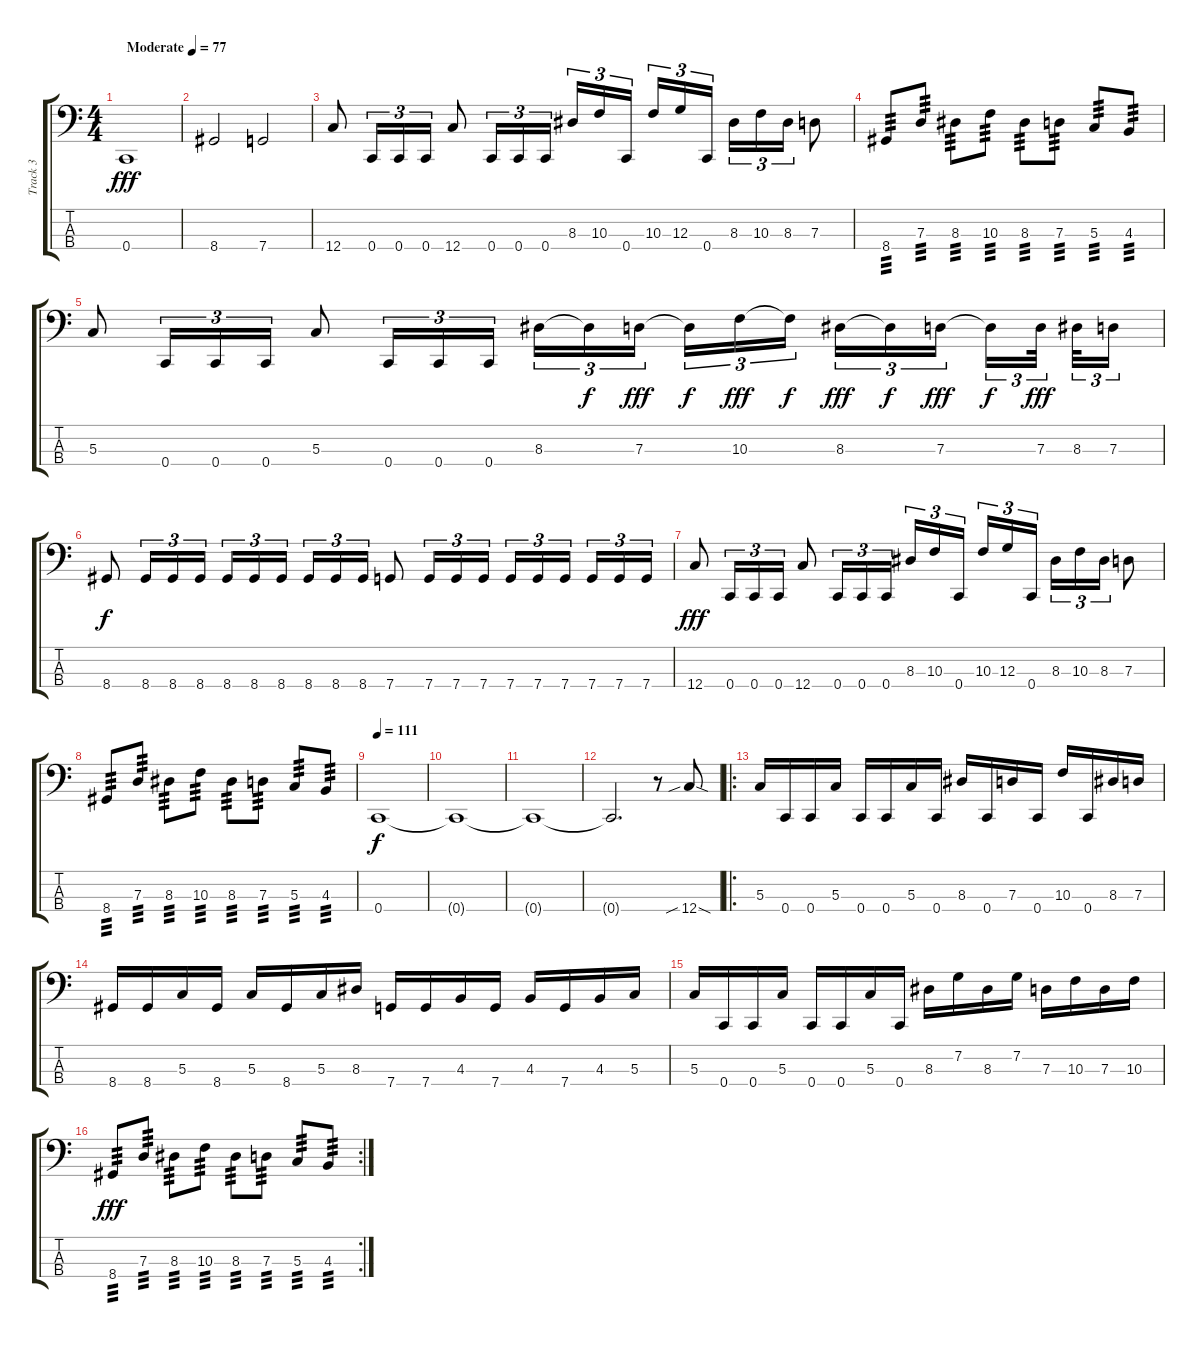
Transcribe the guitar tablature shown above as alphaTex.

\track ("Track 3" "Track 3") {instrument electricbasspick}
\staff {score tabs}
\tuning (F2 C2 G1 C1) {hide}
\ts (4 4)
\tempo (77 "Moderate")
\clef f4
\ks c
0.4.1{dy fff instrument electricbasspick} |
8.4.2 7.4.2 |
12.4.8 0.4.16{tu (3 2)} 0.4.16{tu (3 2)} 0.4.16{tu (3 2)} 12.4.8 0.4.16{tu (3 2)} 0.4.16{tu (3 2)} 0.4.16{tu (3 2)} 8.3.16{tu (3 2)} 10.3.16{tu (3 2)} 0.4.16{tu (3 2) beam splitsecondary} 10.3.16{tu (3 2)} 12.3.16{tu (3 2)} 0.4.16{tu (3 2)} 8.3.16{tu (3 2)} 10.3.16{tu (3 2)} 8.3.16{tu (3 2)} 7.3.8 |
8.4.8{tp 3} 7.3.8{tp 3} 8.3.8{tp 3} 10.3.8{tp 3} 8.3.8{tp 3} 7.3.8{tp 3} 5.3.8{tp 3} 4.3.8{tp 3} |
5.3.8 0.4.16{tu (3 2)} 0.4.16{tu (3 2)} 0.4.16{tu (3 2)} 5.3.8 0.4.16{tu (3 2)} 0.4.16{tu (3 2)} 0.4.16{tu (3 2)} 8.3.16{tu (3 2)} 8.3{t}.16{tu (3 2) dy f} 7.3.16{tu (3 2) dy fff beam splitsecondary} 7.3{t}.16{tu (3 2) dy f} 10.3.16{tu (3 2) dy fff} 10.3{t}.16{tu (3 2) dy f} 8.3.16{tu (3 2) dy fff} 8.3{t}.16{tu (3 2) dy f} 7.3.16{tu (3 2) dy fff beam splitsecondary} 7.3{t}.16{tu (3 2) dy f} 7.3.32{tu (3 2) dy fff beam splitsecondary} 8.3.32{tu (3 2)} 7.3.16{tu (3 2)} |
8.4.8{dy f} 8.4.16{tu (3 2)} 8.4.16{tu (3 2)} 8.4.16{tu (3 2)} 8.4.16{tu (3 2)} 8.4.16{tu (3 2)} 8.4.16{tu (3 2) beam splitsecondary} 8.4.16{tu (3 2)} 8.4.16{tu (3 2)} 8.4.16{tu (3 2)} 7.4.8 7.4.16{tu (3 2)} 7.4.16{tu (3 2)} 7.4.16{tu (3 2)} 7.4.16{tu (3 2)} 7.4.16{tu (3 2)} 7.4.16{tu (3 2) beam splitsecondary} 7.4.16{tu (3 2)} 7.4.16{tu (3 2)} 7.4.16{tu (3 2)} |
12.4.8{dy fff} 0.4.16{tu (3 2)} 0.4.16{tu (3 2)} 0.4.16{tu (3 2)} 12.4.8 0.4.16{tu (3 2)} 0.4.16{tu (3 2)} 0.4.16{tu (3 2)} 8.3.16{tu (3 2)} 10.3.16{tu (3 2)} 0.4.16{tu (3 2) beam splitsecondary} 10.3.16{tu (3 2)} 12.3.16{tu (3 2)} 0.4.16{tu (3 2)} 8.3.16{tu (3 2)} 10.3.16{tu (3 2)} 8.3.16{tu (3 2)} 7.3.8 |
8.4.8{tp 3} 7.3.8{tp 3} 8.3.8{tp 3} 10.3.8{tp 3} 8.3.8{tp 3} 7.3.8{tp 3} 5.3.8{tp 3} 4.3.8{tp 3} |
\tempo 111
0.4.1{dy f} |
0.4{t}.1 |
0.4{t}.1 |
0.4{t}.2{d} r.8 12.4{sib sod}.8 |
\ro
5.3.16 0.4.16 0.4.16 5.3.16 0.4.16 0.4.16 5.3.16 0.4.16 8.3.16 0.4.16 7.3.16 0.4.16 10.3.16 0.4.16 8.3.16 7.3.16 |
8.4.16 8.4.16 5.3.16 8.4.16 5.3.16 8.4.16 5.3.16 8.3.16 7.4.16 7.4.16 4.3.16 7.4.16 4.3.16 7.4.16 4.3.16 5.3.16 |
5.3.16 0.4.16 0.4.16 5.3.16 0.4.16 0.4.16 5.3.16 0.4.16 8.3.16 7.2.16 8.3.16 7.2.16 7.3.16 10.3.16 7.3.16 10.3.16 |
\rc 2
8.4.8{tp 3 dy fff} 7.3.8{tp 3} 8.3.8{tp 3} 10.3.8{tp 3} 8.3.8{tp 3} 7.3.8{tp 3} 5.3.8{tp 3} 4.3.8{tp 3}
